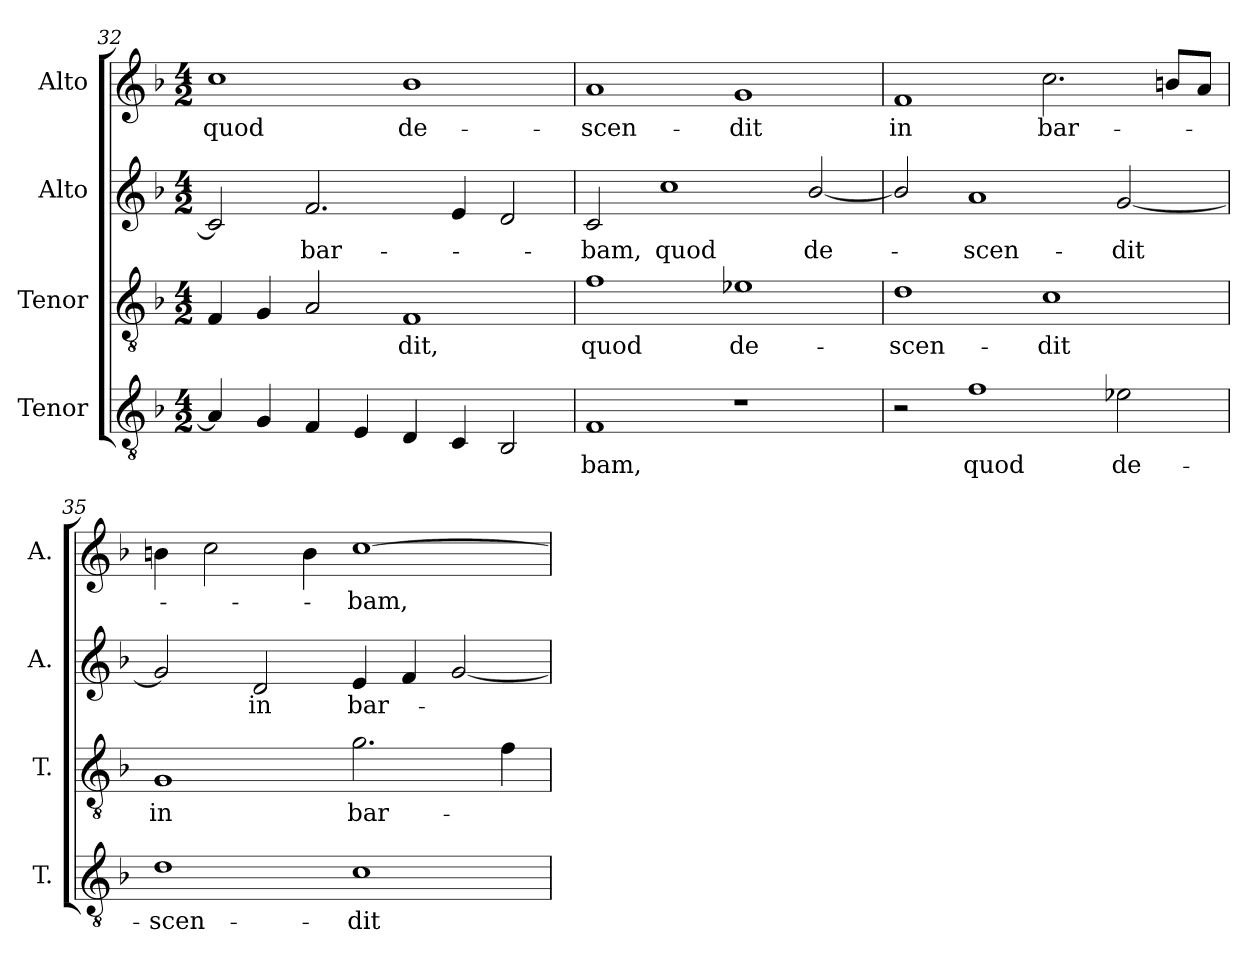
**kern	**text	**kern	**text	**kern	**text	**kern	**text
*part4	*part4	*part3	*part3	*part2	*part2	*part1	*part1
*staff4	*staff4	*staff3	*staff3	*staff2	*staff2	*staff1	*staff1
*I"Tenor	*	*I"Tenor	*	*I"Alto	*	*I"Alto	*
*I'T.	*	*I'T.	*	*I'A.	*	*I'A.	*
!!LO:LB:g=z
*clefGv2	*	*clefGv2	*	*clefG2	*	*clefG2	*
*ITrd7c12	*	*ITrd7c12	*	*	*	*	*
*k[b-]	*	*k[b-]	*	*k[b-]	*	*k[b-]	*
*F:	*	*F:	*	*F:	*	*F:	*
*M4/2	*	*M4/2	*	*M4/2	*	*M4/2	*
=32	=32	=32	=32	=32	=32	=32	=32
!	!	!	!	!	!	!	!LO:LY:b:color=#000000
4AAi/]	.	4FFi/	.	2ci/]	.	1cci	quod
4GGi/	.	4GGi/	.	.	.	.	.
!	!	!	!	!	!LO:LY:b:color=#000000	!	!
4FFi/	.	2AAi/	.	2.fi/	bar-	.	.
4EEi/	.	.	.	.	.	.	.
!	!	!	!LO:LY:b:color=#000000	!	!	!	!
!	!	!	!	!	!	!	!LO:LY:b:color=#000000
4DDi/	.	1FFi	-dit,	.	.	1b-i	de-
4CCi/	.	.	.	4ei/	.	.	.
2BBB-i/	.	.	.	2di/	.	.	.
=33	=33	=33	=33	=33	=33	=33	=33
!	!LO:LY:b:color=#000000	!	!	!	!	!	!
!	!	!	!LO:LY:b:color=#000000	!	!	!	!
!	!	!	!	!	!LO:LY:b:color=#000000	!	!
!	!	!	!	!	!	!	!LO:LY:b:color=#000000
1FFi	-bam,	1Fi	quod	2ci/	-bam,	1ai	-scen-
!	!	!	!	!	!LO:LY:b:color=#000000	!	!
.	.	.	.	1cci	quod	.	.
!	!	!	!LO:LY:b:color=#000000	!	!	!	!
!	!	!	!	!	!	!	!LO:LY:b:color=#000000
1r	.	1E-Xi	de-	.	.	1gi	-dit
!	!	!	!	!	!LO:LY:b:color=#000000	!	!
.	.	.	.	[2b-i/	de-	.	.
=34	=34	=34	=34	=34	=34	=34	=34
!	!	!	!LO:LY:b:color=#000000	!	!	!	!
!	!	!	!	!	!	!	!LO:LY:b:color=#000000
2r	.	1Di	-scen-	2b-i/]	.	1fi	in
!	!LO:LY:b:color=#000000	!	!	!	!	!	!
!	!	!	!	!	!LO:LY:b:color=#000000	!	!
1Fi	quod	.	.	1ai	-scen-	.	.
!	!	!	!LO:LY:b:color=#000000	!	!	!	!
!	!	!	!	!	!	!	!LO:LY:b:color=#000000
.	.	1Ci	-dit	.	.	2.cci\	bar-
!	!LO:LY:b:color=#000000	!	!	!	!	!	!
!	!	!	!	!	!LO:LY:b:color=#000000	!	!
2E-Xi\	de-	.	.	[2gi/	-dit	.	.
.	.	.	.	.	.	8bni/L	.
.	.	.	.	.	.	8ai/J	.
=35	=35	=35	=35	=35	=35	=35	=35
!	!LO:LY:b:color=#000000	!	!	!	!	!	!
!	!	!	!LO:LY:b:color=#000000	!	!	!	!
1Di	-scen-	1GGi	in	2gi/]	.	4bni\	.
.	.	.	.	.	.	2cci\	.
!	!	!	!	!	!LO:LY:b:color=#000000	!	!
.	.	.	.	2di/	in	.	.
.	.	.	.	.	.	4bi\	.
!	!LO:LY:b:color=#000000	!	!	!	!	!	!
!	!	!	!LO:LY:b:color=#000000	!	!	!	!
!	!	!	!	!	!LO:LY:b:color=#000000	!	!
!	!	!	!	!	!	!	!LO:LY:b:color=#000000
1Ci	-dit	2.Gi\	bar-	4ei/	bar-	[1cci	-bam,
.	.	.	.	4fi/	.	.	.
.	.	.	.	[2gi/	.	.	.
.	.	4Fi\	.	.	.	.	.
=	=	=	=	=	=	=	=
*-	*-	*-	*-	*-	*-	*-	*-
